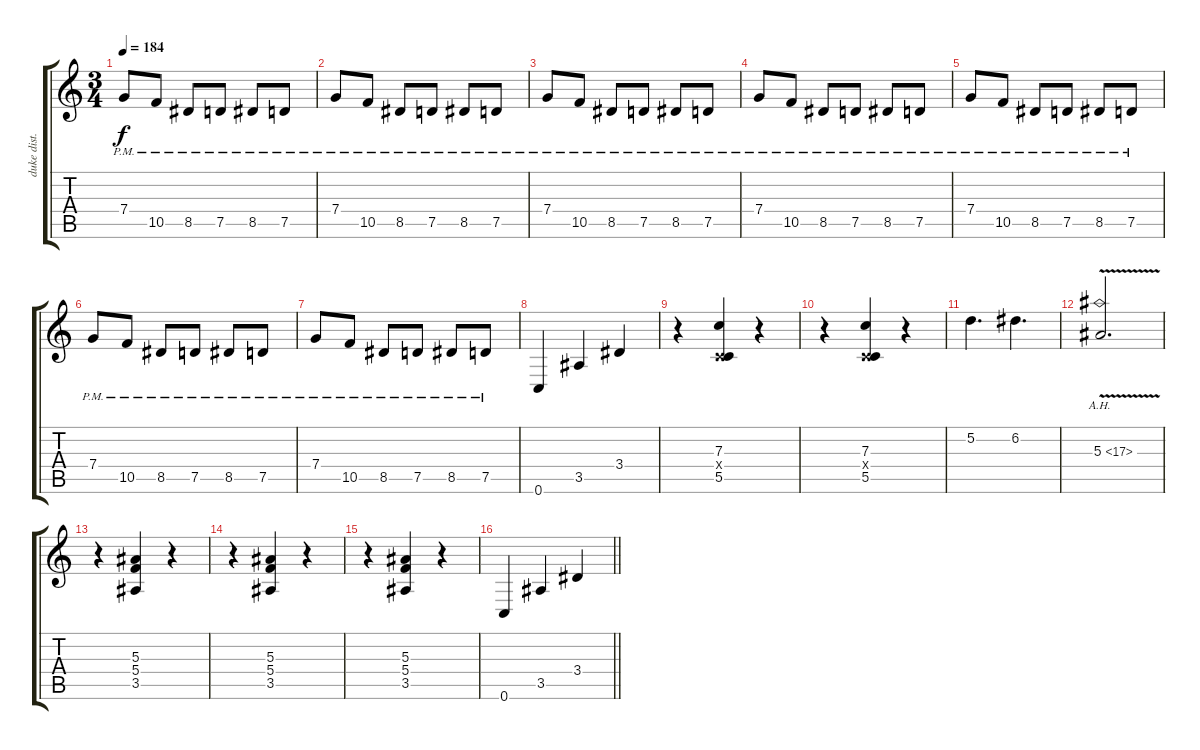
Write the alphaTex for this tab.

\track ("duke dist." "duke dist.") {instrument overdrivenguitar}
\staff {score tabs}
\tuning (D4 A3 F3 C3 G2 C2) {hide}
\ts (3 4)
\tempo 184
\clef g2
\ks c
7.4{pm}.8{dy f} 10.5{pm}.8 8.5{pm}.8 7.5{pm}.8 8.5{pm}.8 7.5{pm}.8 |
7.4{pm}.8 10.5{pm}.8 8.5{pm}.8 7.5{pm}.8 8.5{pm}.8 7.5{pm}.8 |
7.4{pm}.8 10.5{pm}.8 8.5{pm}.8 7.5{pm}.8 8.5{pm}.8 7.5{pm}.8 |
7.4{pm}.8 10.5{pm}.8 8.5{pm}.8 7.5{pm}.8 8.5{pm}.8 7.5{pm}.8 |
7.4{pm}.8 10.5{pm}.8 8.5{pm}.8 7.5{pm}.8 8.5{pm}.8 7.5{pm}.8 |
7.4{pm}.8 10.5{pm}.8 8.5{pm}.8 7.5{pm}.8 8.5{pm}.8 7.5{pm}.8 |
7.4{pm}.8 10.5{pm}.8 8.5{pm}.8 7.5{pm}.8 8.5{pm}.8 7.5{pm}.8 |
0.6.4 3.5.4 3.4.4 |
r.4 (7.3 0.4{x} 5.5).4 r.4 |
r.4 (7.3 0.4{x} 5.5).4 r.4 |
5.2.4{d} 6.2.4{d} |
5.3{ah 12 v}.2{d} |
r.4 (5.3 5.4 3.5).4 r.4 |
r.4 (5.3 5.4 3.5).4 r.4 |
r.4 (5.3 5.4 3.5).4 r.4 |
\barLineRight lightlight
0.6.4 3.5.4 3.4.4
